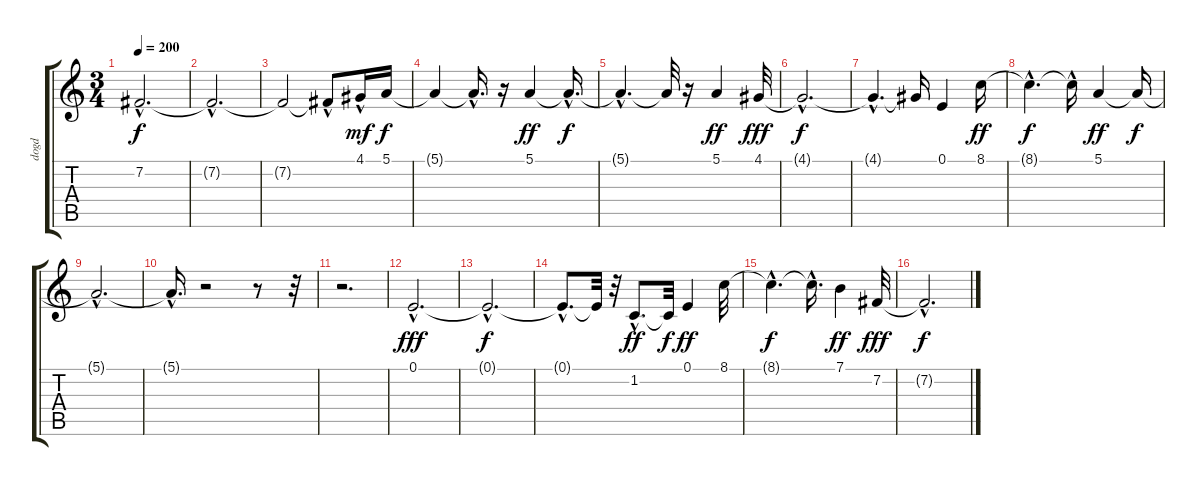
\track ("dogd" "dogd") {instrument electricpiano2}
\staff {score tabs}
\tuning (E4 B3 G3 D3 A2 E2) {hide}
\ts (3 4)
\tempo 200
\clef g2
\ks c
7.2{hac t}.2{d dy f} |
7.2{hac t}.2{d} |
7.2{t}.2 7.2{hac t}.8 4.1{hac}.16{dy mf} 5.1.16{dy f} |
5.1{t}.4 5.1{hac t}.16{d} r.16 5.1.4{dy ff} 5.1{hac t}.16{d dy f} |
5.1{hac t}.4{d} 5.1{t}.32 r.16 5.1.4{dy ff} 4.1.32{dy fff} |
4.1{hac t}.2{d dy f} |
4.1{hac t}.4{d} 4.1{t}.16 0.1.4 8.1.16{dy ff} |
8.1{hac t}.4{d dy f} 8.1{hac t}.16 5.1.4{dy ff} 5.1{t}.16{dy f} |
5.1{hac t}.2{d} |
5.1{hac t}.16{d} r.2 r.8 r.32 |
r.2{d} |
0.1{hac}.2{d dy fff} |
0.1{hac t}.2{d dy f} |
0.1{hac t}.8{d} 0.1{t}.32 r.32 1.2{hac}.8{d dy ff} 1.2{t}.32{dy f} 0.1.4{dy ff} 8.1.32 |
8.1{hac t}.4{d dy f} 8.1{hac t}.16{d} 7.1.4{dy ff} 7.2.32{dy fff} |
7.2{hac t}.2{d dy f}
